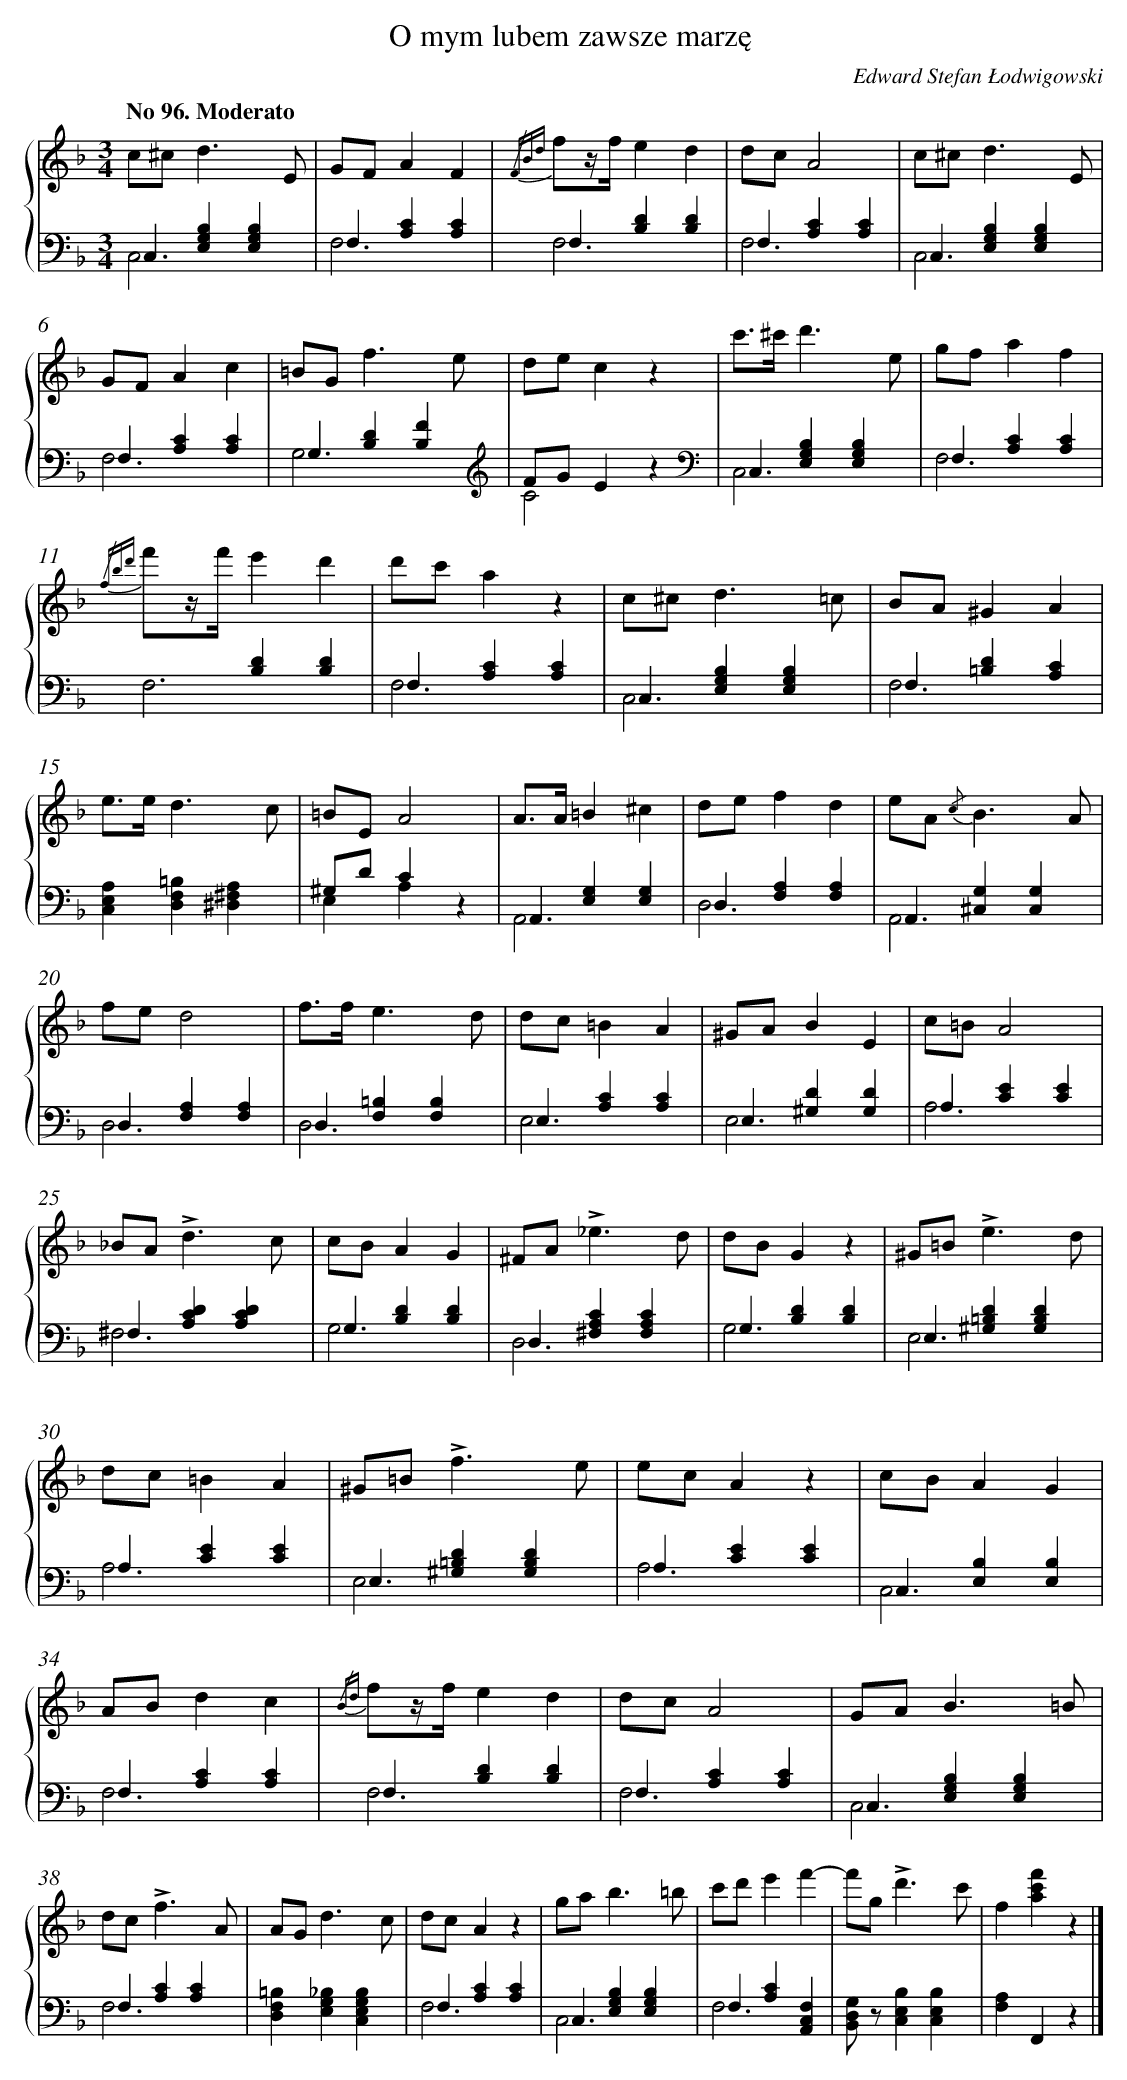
X:1
T: O mym lubem zawsze marzę
C: Edward Stefan Łodwigowski
L: 1/4
M: 3/4
Q: "No 96. Moderato"
%%staves {1 2}
V: 1 clef=treble
V: 2 clef=bass
K: F
[V:1] c/^c<dE/ |
[V:2] C,[B,G,E,][B,G,E,] & C,3 |
[V:1] G/F/AF |
[V:2] F,[CA,][CA,] & F,3 |
[V:1] {/FBd} f/z//f//ed |
[V:2] F,[DB,][DB,] & F,3 |
[V:1] d/c/A2 |
[V:2] F,[CA,][CA,] & F,3 |
[V:1] c/^c<dE/ |
[V:2] C,[B,G,E,][B,G,E,] & C,3 |
[V:1] G/F/Ac |
[V:2] F,[CA,][CA,] & F,3 |
[V:1] =B/G<fe/ |
[V:2] G,[DB,][FB,][K:clef=treble] & G,3 |
[V:1] d/e/cz |
[V:2] F/G/Ez[K:clef=bass] & C2x |
[V:1] c'/>^c'/d'3/e/ |
[V:2] C,[B,G,E,][B,G,E,] & C,3 |
[V:1] g/f/af |
[V:2] F,[CA,][CA,] & F,3 |
[V:1] {/fbd'} f'/z//f'//e'd' |
[V:2] x[DB,][DB,] & F,3 |
[V:1] d'/c'/az |
[V:2] F,[CA,][CA,] & F,3 |
[V:1] c/^c<d=c/ |
[V:2] C,[B,G,E,][B,G,E,] & C,3 |
[V:1] B/A/^GA |
[V:2] F,[D=B,][CA,] & F,3 |
[V:1] e/>e/d3/c/ |
[V:2] [A,E,C,][=B,F,D,][A,^F,^D,] |
[V:1] =B/E/A2 |
[V:2] ^G,/D/Cz & E,A,x |
[V:1] A/>A/=B^c |
[V:2] A,,[G,E,][G,E,] & A,,3 |
[V:1] d/e/fd |
[V:2] D,[A,F,][A,F,] & D,3 |
[V:1] e/A< {/c}BA/ |
[V:2] A,,[G,^C,][G,C,] & A,,3 |
[V:1] f/e/d2 |
[V:2] D,[A,F,][A,F,] & D,3 |
[V:1] f/>f/e3/d/ |
[V:2] D,[=B,F,][B,F,] & D,3 |
[V:1] d/c/=BA |
[V:2] E,[CA,][CA,] & E,3 |
[V:1] ^G/A/BE |
[V:2] E,[D^G,][DG,] & E,3 |
[V:1] c/=B/A2 |
[V:2] A,[EC][EC] & A,3 |
[V:1] _B/A<!accent!dc/ |
[V:2] ^F,[DCA,][DCA,] & ^F,3 |
[V:1] c/B/AG |
[V:2] G,[DB,][DB,] & G,3 |
[V:1] ^F/A<!accent!_ed/ |
[V:2] D,[CA,^F,][CA,F,] & D,3 |
[V:1] d/B/Gz |
[V:2] G,[DB,][DB,] & G,3 |
[V:1] ^G/=B<!accent!ed/ |
[V:2] E,[D=B,^G,][DB,G,] & E,3 |
[V:1] d/c/=BA |
[V:2] A,[EC][EC] & A,3 |
[V:1] ^G/=B<!accent!fe/ |
[V:2] E,[D=B,^G,][DB,G,] & E,3 |
[V:1] e/c/Az |
[V:2] A,[EC][EC] & A,3 |
[V:1] c/B/AG |
[V:2] C,[B,E,][B,E,] & C,3 |
[V:1] A/B/dc |
[V:2] F,[CA,][CA,] & F,3 |
[V:1] {/Bd} f/z//f//ed |
[V:2] F,[DB,][DB,] & F,3 |
[V:1] d/c/A2 |
[V:2] F,[CA,][CA,] & F,3 |
[V:1] G/A<B=B/ |
[V:2] C,[B,G,E,][B,G,E,] & C,3 |
[V:1] d/c<!accent!fA/ |
[V:2] F,[CA,][CA,] & F,3 |
[V:1] A/G<dc/ |
[V:2] [=B,F,D,][_B,G,E,][B,G,E,C,] |
[V:1] d/c/Az |
[V:2] F,[CA,][CA,] & F,3 |
[V:1] g/a<b=b/ |
[V:2] C,[B,G,E,][B,G,E,] & C,3 |
[V:1] c'/d'/e'f'- |
[V:2] F,[CA,][F,C,A,,] & F,3 |
[V:1] f'/g<!accent!d'c'/ |
[V:2] [G,/D,/B,,/] z/[B,E,C,][B,E,C,] |
[V:1] f[f'c'a]z |]
[V:2] [A,F,]F,,z |]
